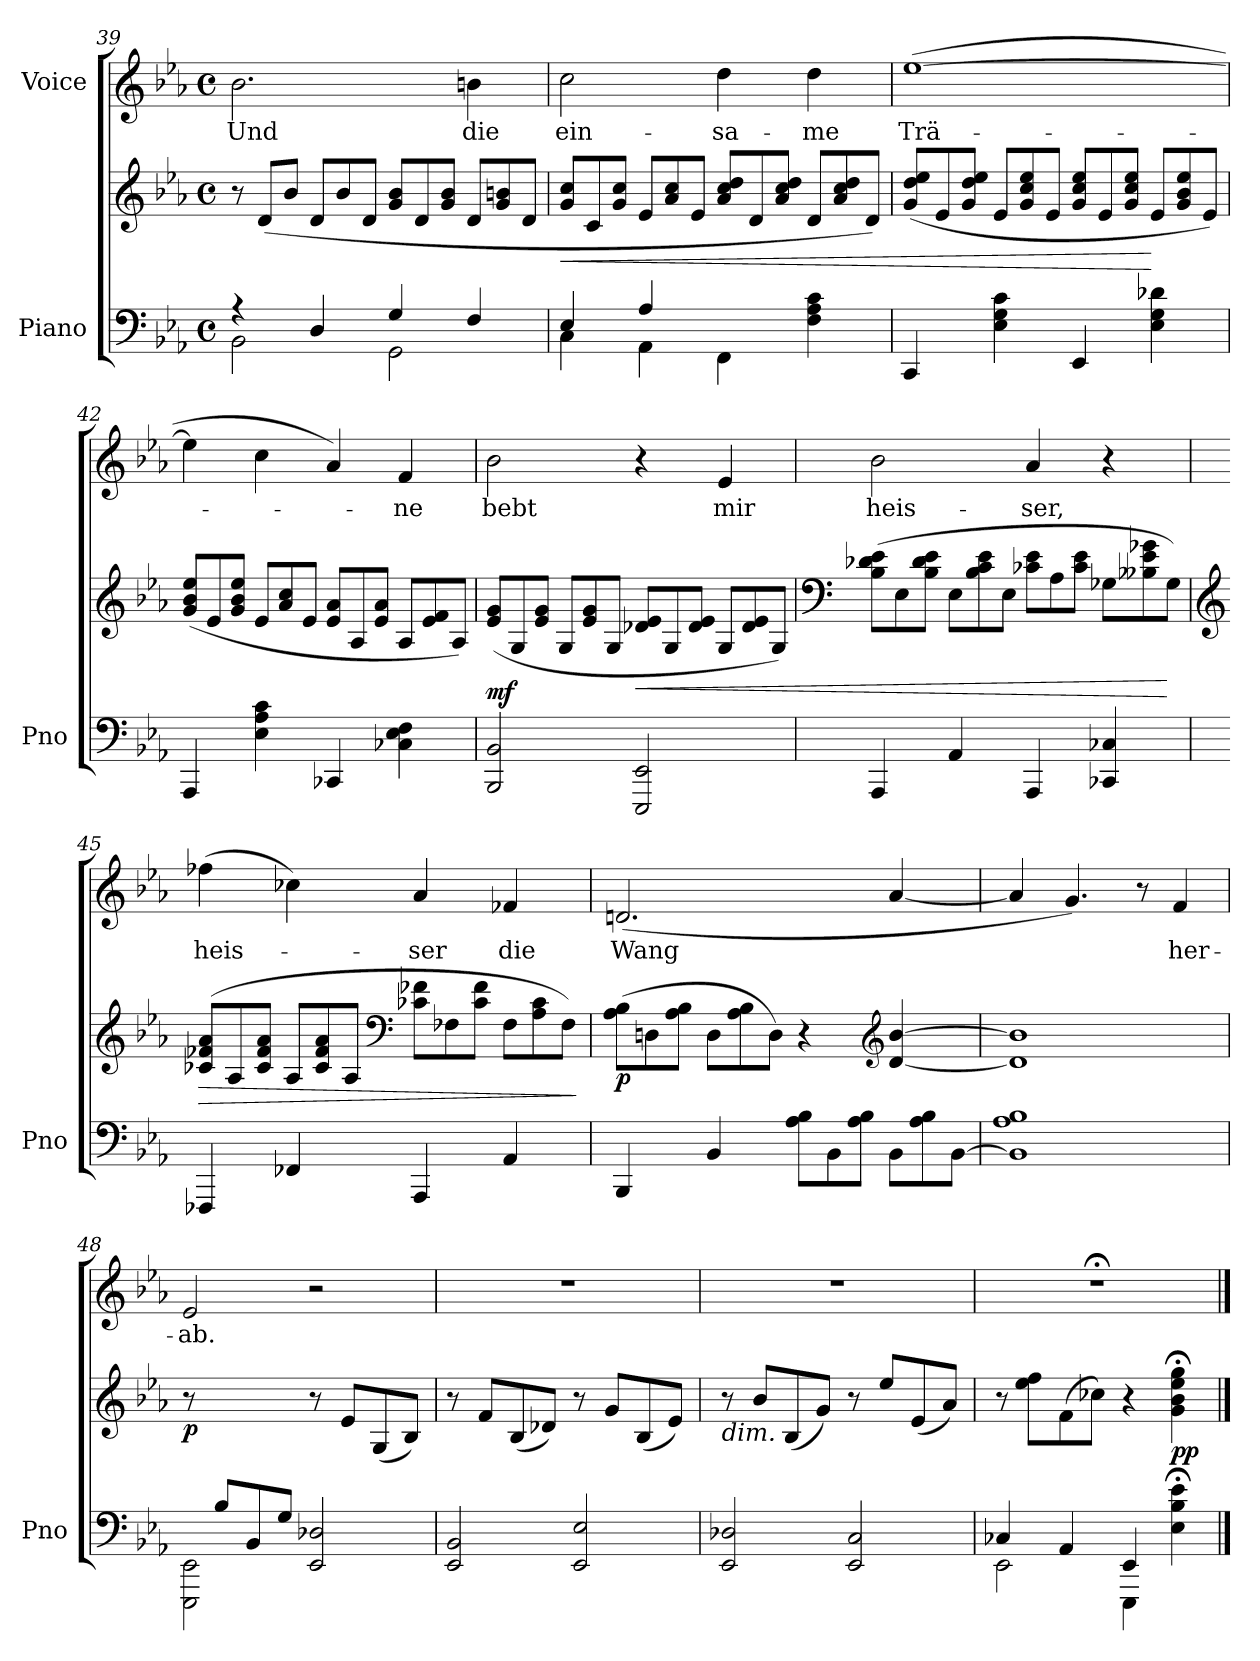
**kern	**kern	**dynam	**kern	**text
*part2	*part2	*part2	*part1	*part1
*staff3	*staff2	*staff2/3	*staff1	*staff1
*I"Piano	*	*	*I"Voice	*
*I'Pno	*	*	*	*
!!LO:PB:g=z
*clefF4	*clefG2	*	*clefG2	*
*k[b-e-a-]	*k[b-e-a-]	*	*k[b-e-a-]	*
*M4/4	*M4/4	*	*M4/4	*
*met(c)	*met(c)	*	*met(c)	*
=39	=39	=39	=39	=39
*^	*	*	*	*
*	*	*Xtuplet	*	*	*
!	!	!	!LO:DY:b	!	!LO:LY:b
!	!	!	!LO:DY:n=1:b	!	!
4r	2BB-\	12r	p other-dynamics	2.b-\	Und
.	.	(<12d/L	.	.	.
.	.	12b-/J	.	.	.
4D/	.	12d/L	.	.	.
.	.	12b-/	.	.	.
.	.	12d/J	.	.	.
4G/	2GG\	12g/ 12b-/L	.	.	.
.	.	12d/	.	.	.
.	.	12g/ 12b-/J	.	.	.
!	!	!	!	!	!LO:LY:b
4F/	.	12d/L	.	4bn\	die
.	.	12g/ 12bn/	.	.	.
.	.	12d/J	.	.	.
=40	=40	=40	=40	=40	=40
!	!	!	!LO:HP:b	!	!LO:LY:b
4E-/	4C\	12g/ 12cc/L	<	2cc\	ein-
.	.	12c/	.	.	.
.	.	12g/ 12cc/J	.	.	.
4A-/	4AA-\	12e-/L	.	.	.
.	.	12a-/ 12cc/	.	.	.
.	.	12e-/J	.	.	.
!	!	!	!	!	!LO:LY:b
4FF\	2ryy	12a-/ 12cc/ 12dd/L	.	4dd\	-sa-
.	.	12d/	.	.	.
.	.	12a-/ 12cc/ 12dd/J	.	.	.
!	!	!	!	!	!LO:LY:b
4F\ 4A-\ 4c\	.	12d/L	.	4dd\	-me
.	.	12a-/ 12cc/ 12dd/	.	.	.
.	.	12d/J)	.	.	.
*v	*v	*	*	*	*
=41	=41	=41	=41	=41
!	!	!	!	!LO:LY:b
4CC/	(<12g/ 12dd/ 12ee-/L	.	(>[1ee-	Trä-
.	12e-/	.	.	.
.	12g/ 12dd/ 12ee-/J	.	.	.
4E-\ 4G\ 4c\	12e-/L	.	.	.
.	12g/ 12cc/ 12ee-/	.	.	.
.	12e-/J	.	.	.
4EE-/	12g/ 12cc/ 12ee-/L	.	.	.
.	12e-/	.	.	.
.	12g/ 12cc/ 12ee-/J	.	.	.
4E-\ 4G\ 4d-X\	12e-/L	[	.	.
.	12g/ 12b-/ 12ee-/	.	.	.
.	12e-/J)	.	.	.
!!LO:LB:g=z
=42	=42	=42	=42	=42
4AAA-/	(<12g/ 12b-/ 12ee-/L	.	4ee-\]	.
.	12e-/	.	.	.
.	12g/ 12b-/ 12ee-/J	.	.	.
4E-\ 4A-\ 4c\	12e-/L	.	4cc\	.
.	12a-/ 12cc/	.	.	.
.	12e-/J	.	.	.
4CC-X/	12e-/ 12a-/L	.	4a-/)	.
.	12A-/	.	.	.
.	12e-/ 12a-/J	.	.	.
!	!	!	!	!LO:LY:b
4C-X\ 4E-\ 4F\	12A-/L	.	4f/	-ne
.	12e-/ 12f/	.	.	.
.	12A-/J)	.	.	.
=43	=43	=43	=43	=43
!	!	!LO:DY:a=2	!	!LO:LY:b
2BBB-/ 2BB-/	(<12e-/ 12g/L	mf	2b-\	bebt
.	12G/	.	.	.
.	12e-/ 12g/J	.	.	.
.	12G/L	.	.	.
.	12e-/ 12g/	.	.	.
.	12G/J	.	.	.
!	!	!LO:HP:b	!	!
2EEE-/ 2EE-/	12d-X/ 12e-/L	<	4r	.
.	12G/	.	.	.
.	12d-/ 12e-/J	.	.	.
!	!	!	!	!LO:LY:b
.	12G/L	.	4e-/	mir
.	12d-/ 12e-/	.	.	.
.	12G/J)	.	.	.
=44	=44	=44	=44	=44
*	*clefF4	*	*	*
!	!	!	!	!LO:LY:b
4AAA-/	(>12B-\ 12d-X\ 12e-\L	.	2b-\	heis-
.	12E-\	.	.	.
.	12B-\ 12d-\ 12e-\J	.	.	.
4AA-/	12E-\L	.	.	.
.	12B-\ 12c\ 12e-\	.	.	.
.	12E-\J	.	.	.
!	!	!	!	!LO:LY:b
4AAA-/	12c-X\ 12e-\L	.	4a-/	-ser,
.	12A-\	.	.	.
.	12c-\ 12e-\J	.	.	.
4CC-X/ 4C-X/	12G-X\L	.	4r	.
.	12B--X\ 12e-\ 12g-X\	.	.	.
.	12G-\J)	[	.	.
!!LO:LB:g=z
=45	=45	=45	=45	=45
*	*clefG2	*	*	*
!	!	!LO:HP:b	!	!LO:LY:b
4FFF-X/	(>12c-X/ 12f-X/ 12a-/L	>	(>4ff-X\	heis-
.	12A-/	.	.	.
.	12c-/ 12f-/ 12a-/J	.	.	.
4FF-X/	12A-/L	.	4cc-X\)	.
.	12c-/ 12f-/ 12a-/	.	.	.
.	12A-/J	.	.	.
*	*clefF4	*	*	*
!	!	!	!	!LO:LY:b
4AAA-/	12c-X\ 12f-X\L	.	4a-/	-ser
.	12F-X\	.	.	.
.	12c-\ 12f-\J	.	.	.
!	!	!	!	!LO:LY:b
4AA-/	12F-\L	.	4f-X/	die
.	12A-\ 12c-\	.	.	.
.	12F-\J)	.	.	.
.	.	]	.	.
=46	=46	=46	=46	=46
!	!	!LO:DY:b	!	!LO:LY:b
4BBB-/	(>12A-\ 12B-\L	p	(>2.dn/	Wang
.	12Dn\	.	.	.
.	12A-\ 12B-\J	.	.	.
4BB-/	12D\L	.	.	.
.	12A-\ 12B-\	.	.	.
.	12D\J)	.	.	.
*Xtuplet	*	*	*	*
12A-\ 12B-\L	4r	.	.	.
12BB-\	.	.	.	.
12A-\ 12B-\J	.	.	.	.
*	*clefG2	*	*	*
12BB-\L	[4d/ [4b-/	.	[4a-/	.
12A-\ 12B-\	.	.	.	.
[12BB-\J	.	.	.	.
=47	=47	=47	=47	=47
1BB-] 1A- 1B-	1d] 1b-]	.	4a-/]	.
.	.	.	4.g/)	.
.	.	.	8r	.
!	!	!	!	!LO:LY:b
.	.	.	4f/	her-
!!LO:LB:g=z
=48	=48	=48	=48	=48
*^	*	*	*	*
!	!	!	!LO:DY:b	!	!LO:LY:b
8ryy	2EEE-\ 2EE-\	8r	p	2e-/	-ab.
8B-/L	.	4.ryy	.	.	.
8BB-/	.	.	.	.	.
8G/J	.	.	.	.	.
2ryy	2EE-/ 2D-X/	8r	.	2r	.
.	.	8e-/L	.	.	.
.	.	(<8G/	.	.	.
.	.	8B-/J)	.	.	.
*v	*v	*	*	*	*
=49	=49	=49	=49	=49
2EE-/ 2BB-/	8r	.	1r	.
.	8f/L	.	.	.
.	(<8B-/	.	.	.
.	8d-X/J)	.	.	.
2EE-/ 2E-/	8r	.	.	.
.	8g/L	.	.	.
.	(<8B-/	.	.	.
.	8e-/J)	.	.	.
=50	=50	=50	=50	=50
*	*	*	*MM64	*
!	!LO:TX:b:i:t=dim.	!	!	!
*	*	*	*^	*
*	*	*	*	*^	*
*	*	*	*	*	*^	*
2EE-/ 2D-X/	8r	.	1r	4ryy	2ryy	2.ryy	.
.	8b-/L	.	.	.	.	.	.
*	*	*	*MM62	*	*	*	*
.	(<8B-/	.	.	2.ryy	.	.	.
.	8g/J)	.	.	.	.	.	.
*	*	*	*MM60	*	*	*	*
2EE-/ 2C/	8r	.	.	.	2ryy	.	.
.	8ee-/L	.	.	.	.	.	.
*	*	*	*MM58	*	*	*	*
.	(<8e-/	.	.	.	.	4ryy	.
.	8a-/J)	.	.	.	.	.	.
*	*	*	*v	*v	*v	*v	*
=51	=51	=51	=51	=51
*	*	*	*MM56	*
*^	*	*	*^	*
4C-X/	2EE-\	8r	.	1r;<	2ryy	.
.	.	8ee-\ 8ff\L	.	.	.	.
4AA-/	.	(>8f\	.	.	.	.
.	.	8cc-X\J)	.	.	.	.
*	*	*	*	*MM50	*	*
4EE-/	4EEE-\	4r	.	.	2ryy	.
!	!	!	!LO:DY:b	!	!	!
4E-\;< 4B-\;< 4e-\;<	4ryy	4g\;< 4b-\;< 4ee-\;< 4gg\;<	pp	.	.	.
*v	*v	*	*	*v	*v	*
==	==	==	==	==
*-	*-	*-	*-	*-
